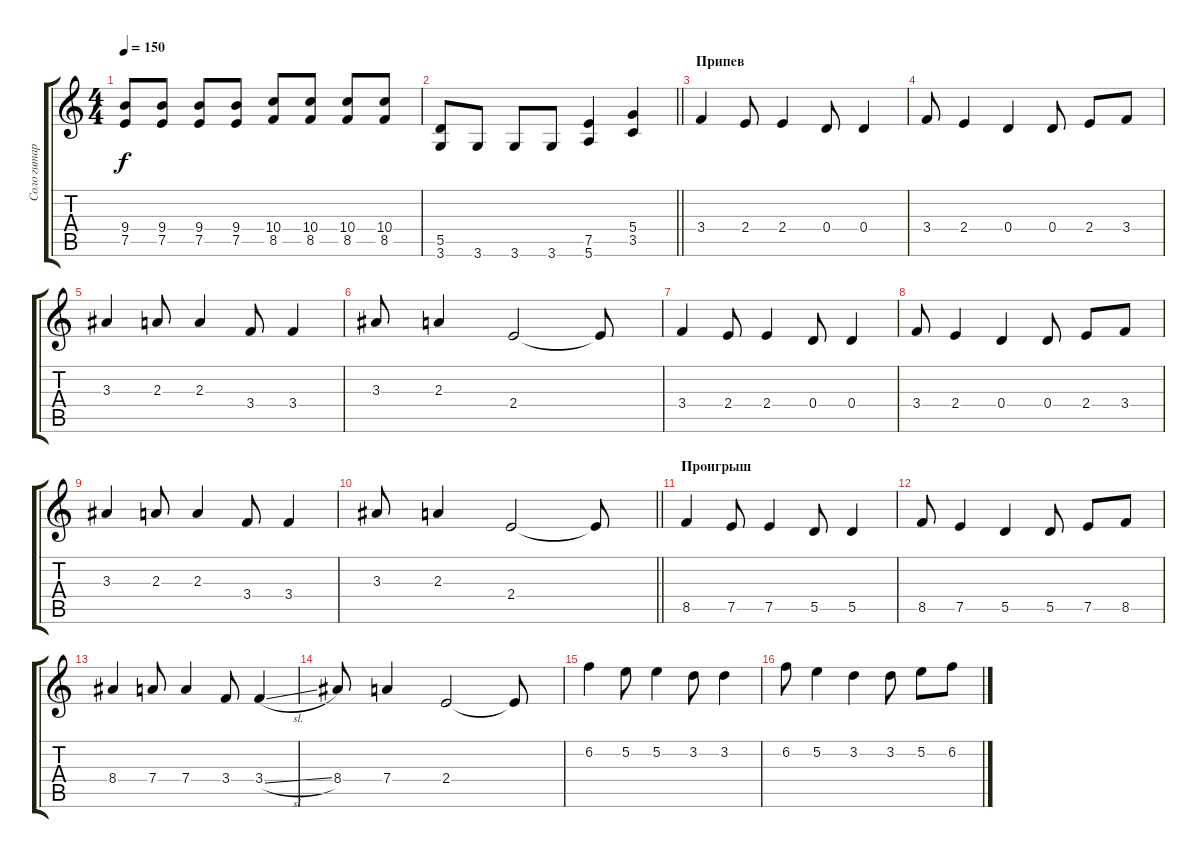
\track ("Соло гитара" "Соло гитар") {instrument acousticguitarsteel}
\staff {score tabs}
\tuning (E4 B3 G3 D3 A2 E2) {hide}
\ts (4 4)
\tempo 150
\clef g2
\ks c
(9.4 7.5).8{dy f} (9.4 7.5).8 (9.4 7.5).8 (9.4 7.5).8 (10.4 8.5).8 (10.4 8.5).8 (10.4 8.5).8 (10.4 8.5).8 |
\barLineRight lightlight
(5.5 3.6).8 3.6.8 3.6.8 3.6.8 (7.5 5.6).4 (5.4 3.5).4 |
\section ("" "Припев")
3.4.4 2.4.8 2.4.4 0.4.8 0.4.4 |
3.4.8 2.4.4 0.4.4 0.4.8 2.4.8 3.4.8 |
3.3.4 2.3.8 2.3.4 3.4.8 3.4.4 |
3.3.8 2.3.4 2.4.2 2.4{t}.8 |
3.4.4 2.4.8 2.4.4 0.4.8 0.4.4 |
3.4.8 2.4.4 0.4.4 0.4.8 2.4.8 3.4.8 |
3.3.4 2.3.8 2.3.4 3.4.8 3.4.4 |
\barLineRight lightlight
3.3.8 2.3.4 2.4.2 2.4{t}.8 |
\section ("" "Проигрыш")
8.5.4 7.5.8 7.5.4 5.5.8 5.5.4 |
8.5.8 7.5.4 5.5.4 5.5.8 7.5.8 8.5.8 |
8.4.4 7.4.8 7.4.4 3.4.8 3.4{sl}.4 |
8.4.8 7.4.4 2.4.2 2.4{t}.8 |
6.2.4 5.2.8 5.2.4 3.2.8 3.2.4 |
6.2.8 5.2.4 3.2.4 3.2.8 5.2.8 6.2.8
